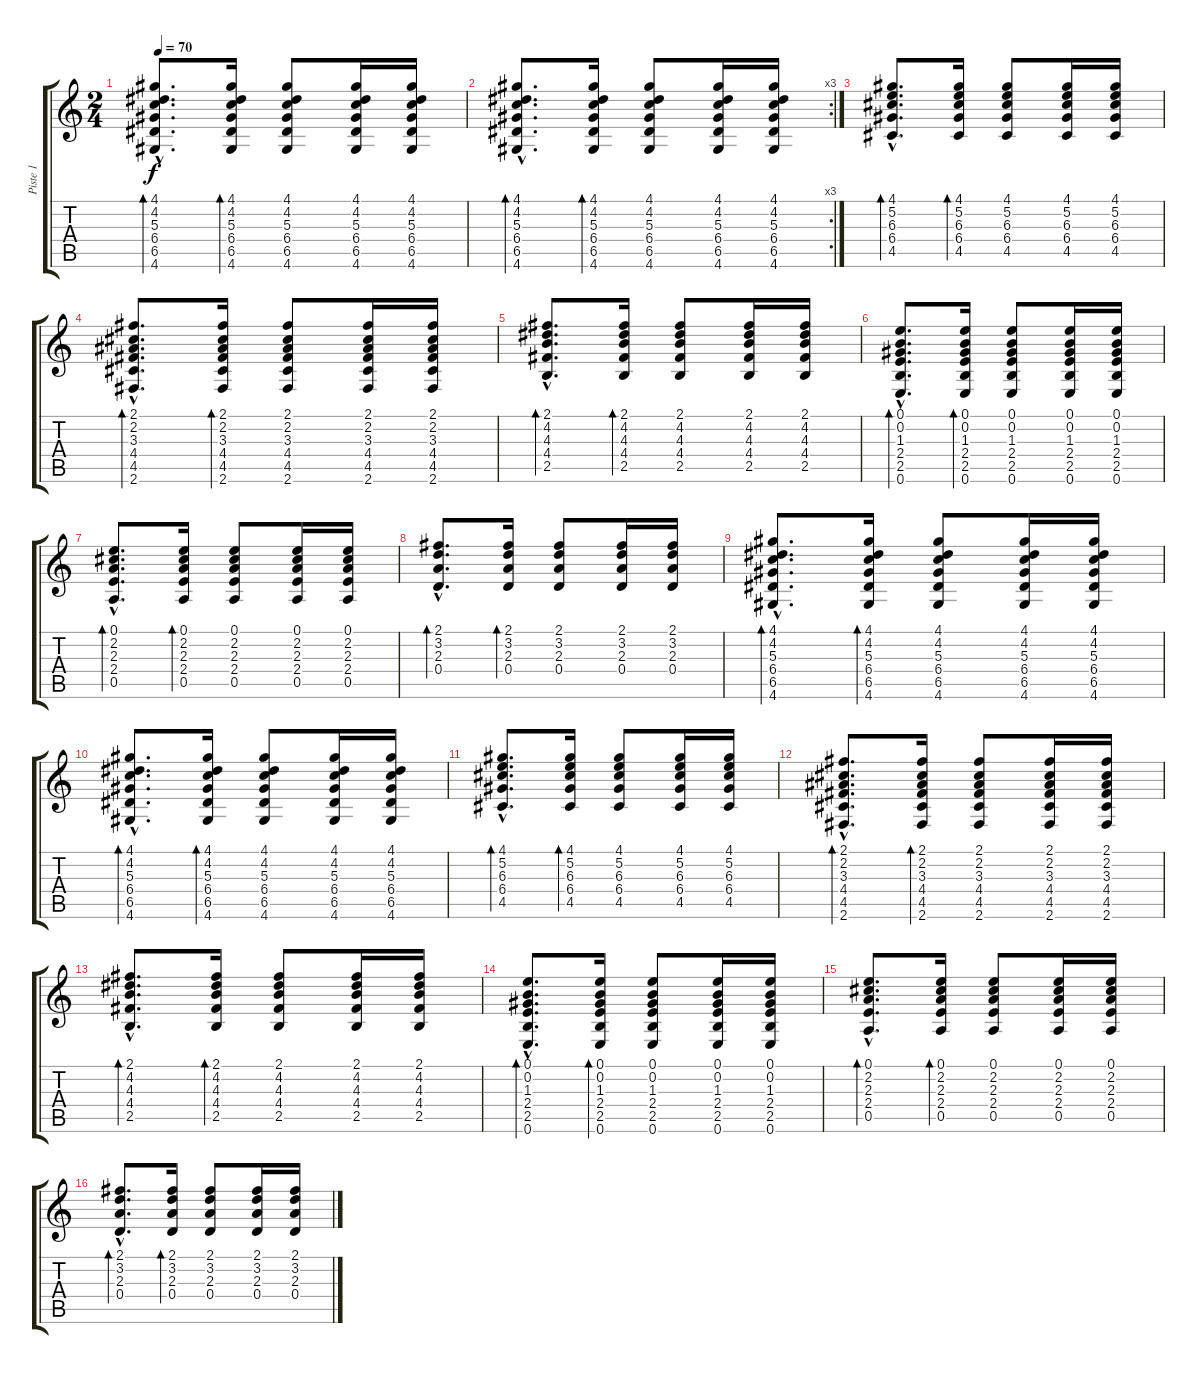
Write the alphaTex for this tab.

\track ("Piste 1" "Piste 1") {instrument acousticguitarsteel}
\staff {score tabs}
\tuning (E4 B3 G3 D3 A2 E2) {hide}
\ts (2 4)
\tempo 70
\clef g2
\ks c
(4.1{hac} 4.2{hac} 5.3{hac} 6.4{hac} 6.5{hac} 4.6{hac}).8{d bd 60 dy f} (4.1 4.2 5.3 6.4 6.5 4.6).16{bd 60} (4.1 4.2 5.3 6.4 6.5 4.6).8 (4.1 4.2 5.3 6.4 6.5 4.6).16 (4.1 4.2 5.3 6.4 6.5 4.6).16 |
\rc 3
(4.1{hac} 4.2{hac} 5.3{hac} 6.4{hac} 6.5{hac} 4.6{hac}).8{d bd 60} (4.1 4.2 5.3 6.4 6.5 4.6).16{bd 60} (4.1 4.2 5.3 6.4 6.5 4.6).8 (4.1 4.2 5.3 6.4 6.5 4.6).16 (4.1 4.2 5.3 6.4 6.5 4.6).16 |
(4.1{hac} 5.2{hac} 6.3{hac} 6.4{hac} 4.5{hac}).8{d bd 60} (4.1 5.2 6.3 6.4 4.5).16{bd 60} (4.1 5.2 6.3 6.4 4.5).8 (4.1 5.2 6.3 6.4 4.5).16 (4.1 5.2 6.3 6.4 4.5).16 |
(2.1{hac} 2.2{hac} 3.3{hac} 4.4{hac} 4.5{hac} 2.6{hac}).8{d bd 60} (2.1 2.2 3.3 4.4 4.5 2.6).16{bd 60} (2.1 2.2 3.3 4.4 4.5 2.6).8 (2.1 2.2 3.3 4.4 4.5 2.6).16 (2.1 2.2 3.3 4.4 4.5 2.6).16 |
(2.1{hac} 4.2{hac} 4.3{hac} 4.4{hac} 2.5{hac}).8{d bd 60} (2.1 4.2 4.3 4.4 2.5).16{bd 60} (2.1 4.2 4.3 4.4 2.5).8 (2.1 4.2 4.3 4.4 2.5).16 (2.1 4.2 4.3 4.4 2.5).16 |
(0.1{hac} 0.2{hac} 1.3{hac} 2.4{hac} 2.5{hac} 0.6{hac}).8{d bd 60} (0.1 0.2 1.3 2.4 2.5 0.6).16{bd 60} (0.1 0.2 1.3 2.4 2.5 0.6).8 (0.1 0.2 1.3 2.4 2.5 0.6).16 (0.1 0.2 1.3 2.4 2.5 0.6).16 |
(0.1{hac} 2.2{hac} 2.3{hac} 2.4{hac} 0.5{hac}).8{d bd 60} (0.1 2.2 2.3 2.4 0.5).16{bd 60} (0.1 2.2 2.3 2.4 0.5).8 (0.1 2.2 2.3 2.4 0.5).16 (0.1 2.2 2.3 2.4 0.5).16 |
(2.1{hac} 3.2{hac} 2.3{hac} 0.4{hac}).8{d bd 60} (2.1 3.2 2.3 0.4).16{bd 60} (2.1 3.2 2.3 0.4).8 (2.1 3.2 2.3 0.4).16 (2.1 3.2 2.3 0.4).16 |
(4.1{hac} 4.2{hac} 5.3{hac} 6.4{hac} 6.5{hac} 4.6{hac}).8{d bd 60} (4.1 4.2 5.3 6.4 6.5 4.6).16{bd 60} (4.1 4.2 5.3 6.4 6.5 4.6).8 (4.1 4.2 5.3 6.4 6.5 4.6).16 (4.1 4.2 5.3 6.4 6.5 4.6).16 |
(4.1{hac} 4.2{hac} 5.3{hac} 6.4{hac} 6.5{hac} 4.6{hac}).8{d bd 60} (4.1 4.2 5.3 6.4 6.5 4.6).16{bd 60} (4.1 4.2 5.3 6.4 6.5 4.6).8 (4.1 4.2 5.3 6.4 6.5 4.6).16 (4.1 4.2 5.3 6.4 6.5 4.6).16 |
(4.1{hac} 5.2{hac} 6.3{hac} 6.4{hac} 4.5{hac}).8{d bd 60} (4.1 5.2 6.3 6.4 4.5).16{bd 60} (4.1 5.2 6.3 6.4 4.5).8 (4.1 5.2 6.3 6.4 4.5).16 (4.1 5.2 6.3 6.4 4.5).16 |
(2.1{hac} 2.2{hac} 3.3{hac} 4.4{hac} 4.5{hac} 2.6{hac}).8{d bd 60} (2.1 2.2 3.3 4.4 4.5 2.6).16{bd 60} (2.1 2.2 3.3 4.4 4.5 2.6).8 (2.1 2.2 3.3 4.4 4.5 2.6).16 (2.1 2.2 3.3 4.4 4.5 2.6).16 |
(2.1{hac} 4.2{hac} 4.3{hac} 4.4{hac} 2.5{hac}).8{d bd 60} (2.1 4.2 4.3 4.4 2.5).16{bd 60} (2.1 4.2 4.3 4.4 2.5).8 (2.1 4.2 4.3 4.4 2.5).16 (2.1 4.2 4.3 4.4 2.5).16 |
(0.1{hac} 0.2{hac} 1.3{hac} 2.4{hac} 2.5{hac} 0.6{hac}).8{d bd 60} (0.1 0.2 1.3 2.4 2.5 0.6).16{bd 60} (0.1 0.2 1.3 2.4 2.5 0.6).8 (0.1 0.2 1.3 2.4 2.5 0.6).16 (0.1 0.2 1.3 2.4 2.5 0.6).16 |
(0.1{hac} 2.2{hac} 2.3{hac} 2.4{hac} 0.5{hac}).8{d bd 60} (0.1 2.2 2.3 2.4 0.5).16{bd 60} (0.1 2.2 2.3 2.4 0.5).8 (0.1 2.2 2.3 2.4 0.5).16 (0.1 2.2 2.3 2.4 0.5).16 |
(2.1{hac} 3.2{hac} 2.3{hac} 0.4{hac}).8{d bd 60} (2.1 3.2 2.3 0.4).16{bd 60} (2.1 3.2 2.3 0.4).8 (2.1 3.2 2.3 0.4).16 (2.1 3.2 2.3 0.4).16
